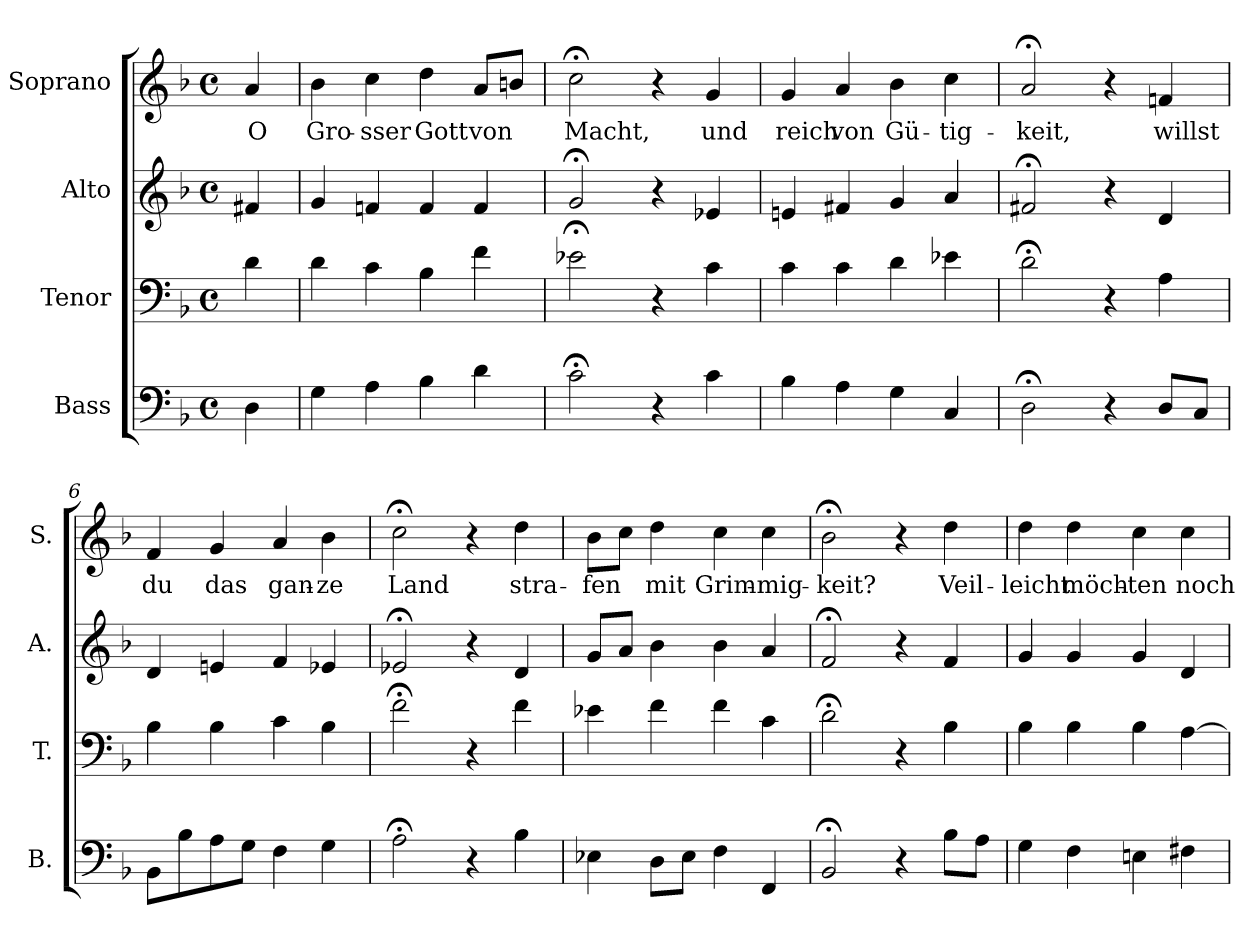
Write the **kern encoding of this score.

**kern	**kern	**kern	**kern	**text
*part4	*part3	*part2	*part1	*part1
*staff4	*staff3	*staff2	*staff1	*staff1
*I"Bass	*I"Tenor	*I"Alto	*I"Soprano	*
*I'B.	*I'T.	*I'A.	*I'S.	*
*clefF4	*clefF4	*clefG2	*clefG2	*
*k[b-]	*k[b-]	*k[b-]	*k[b-]	*
*F:	*F:	*F:	*F:	*
*M4/4	*M4/4	*M4/4	*M4/4	*
*met(c)	*met(c)	*met(c)	*met(c)	*
=1	=1	=1	=1	=1
!	!	!	!	!LO:LY:b
4D\	4d\	4f#X/	4a/	O
=2	=2	=2	=2	=2
!	!	!	!	!LO:LY:b
4G\	4d\	4g/	4b-\	Gro-
!	!	!	!	!LO:LY:b
4A\	4c\	4fn/	4cc\	-sser
!	!	!	!	!LO:LY:b
4B-\	4B-\	4f/	4dd\	Gott
!	!	!	!	!LO:LY:b
4d\	4f\	4f/	8a/L	von
.	.	.	8bn/J	.
=3	=3	=3	=3	=3
!	!	!	!	!LO:LY:b
2c;<\	2e-X;<\	2g;</	2cc;<\	Macht,
4r	4r	4r	4r	.
!	!	!	!	!LO:LY:b
4c\	4c\	4e-X/	4g/	und
=4	=4	=4	=4	=4
!	!	!	!	!LO:LY:b
4B-\	4c\	4en/	4g/	reich
!	!	!	!	!LO:LY:b
4A\	4c\	4f#X/	4a/	von
!	!	!	!	!LO:LY:b
4G\	4d\	4g/	4b-\	Gü-
!	!	!	!	!LO:LY:b
4C/	4e-X\	4a/	4cc\	-tig-
=5	=5	=5	=5	=5
!	!	!	!	!LO:LY:b
2D;<\	2d;<\	2f#X;</	2a;</	-keit,
4r	4r	4r	4r	.
!	!	!	!	!LO:LY:b
8D/L	4A\	4d/	4fn/	willst
8C/J	.	.	.	.
=6	=6	=6	=6	=6
!	!	!	!	!LO:LY:b
8BB-\L	4B-\	4d/	4f/	du
8B-\	.	.	.	.
!	!	!	!	!LO:LY:b
8A\	4B-\	4en/	4g/	das
8G\J	.	.	.	.
!	!	!	!	!LO:LY:b
4F\	4c\	4f/	4a/	gan-
!	!	!	!	!LO:LY:b
4G\	4B-\	4e-X/	4b-\	-ze
!!LO:LB:g=z
=7	=7	=7	=7	=7
!	!	!	!	!LO:LY:b
2A;<\	2f;<\	2e-X;</	2cc;<\	Land
4r	4r	4r	4r	.
!	!	!	!	!LO:LY:b
4B-\	4f\	4d/	4dd\	stra-
!!LO:LB:g=z
=8	=8	=8	=8	=8
!	!	!	!	!LO:LY:b
4E-X\	4e-X\	8g/L	8b-\L	-fen
.	.	8a/J	8cc\J	.
!	!	!	!	!LO:LY:b
8D\L	4f\	4b-\	4dd\	mit
8E-\J	.	.	.	.
!	!	!	!	!LO:LY:b
4F\	4f\	4b-\	4cc\	Grim-
!	!	!	!	!LO:LY:b
4FF/	4c\	4a/	4cc\	-mig-
=9	=9	=9	=9	=9
!	!	!	!	!LO:LY:b
2BB-;</	2d;<\	2f;</	2b-;<\	-keit?
4r	4r	4r	4r	.
!	!	!	!	!LO:LY:b
8B-\L	4B-\	4f/	4dd\	Veil-
8A\J	.	.	.	.
=10	=10	=10	=10	=10
!	!	!	!	!LO:LY:b
4G\	4B-\	4g/	4dd\	-leicht
!	!	!	!	!LO:LY:b
4F\	4B-\	4g/	4dd\	möch-
!	!	!	!	!LO:LY:b
4En\	4B-\	4g/	4cc\	-ten
!	!	!	!	!LO:LY:b
4F#X\	[4A\	4d/	4cc\	noch
=	=	=	=	=
*-	*-	*-	*-	*-
